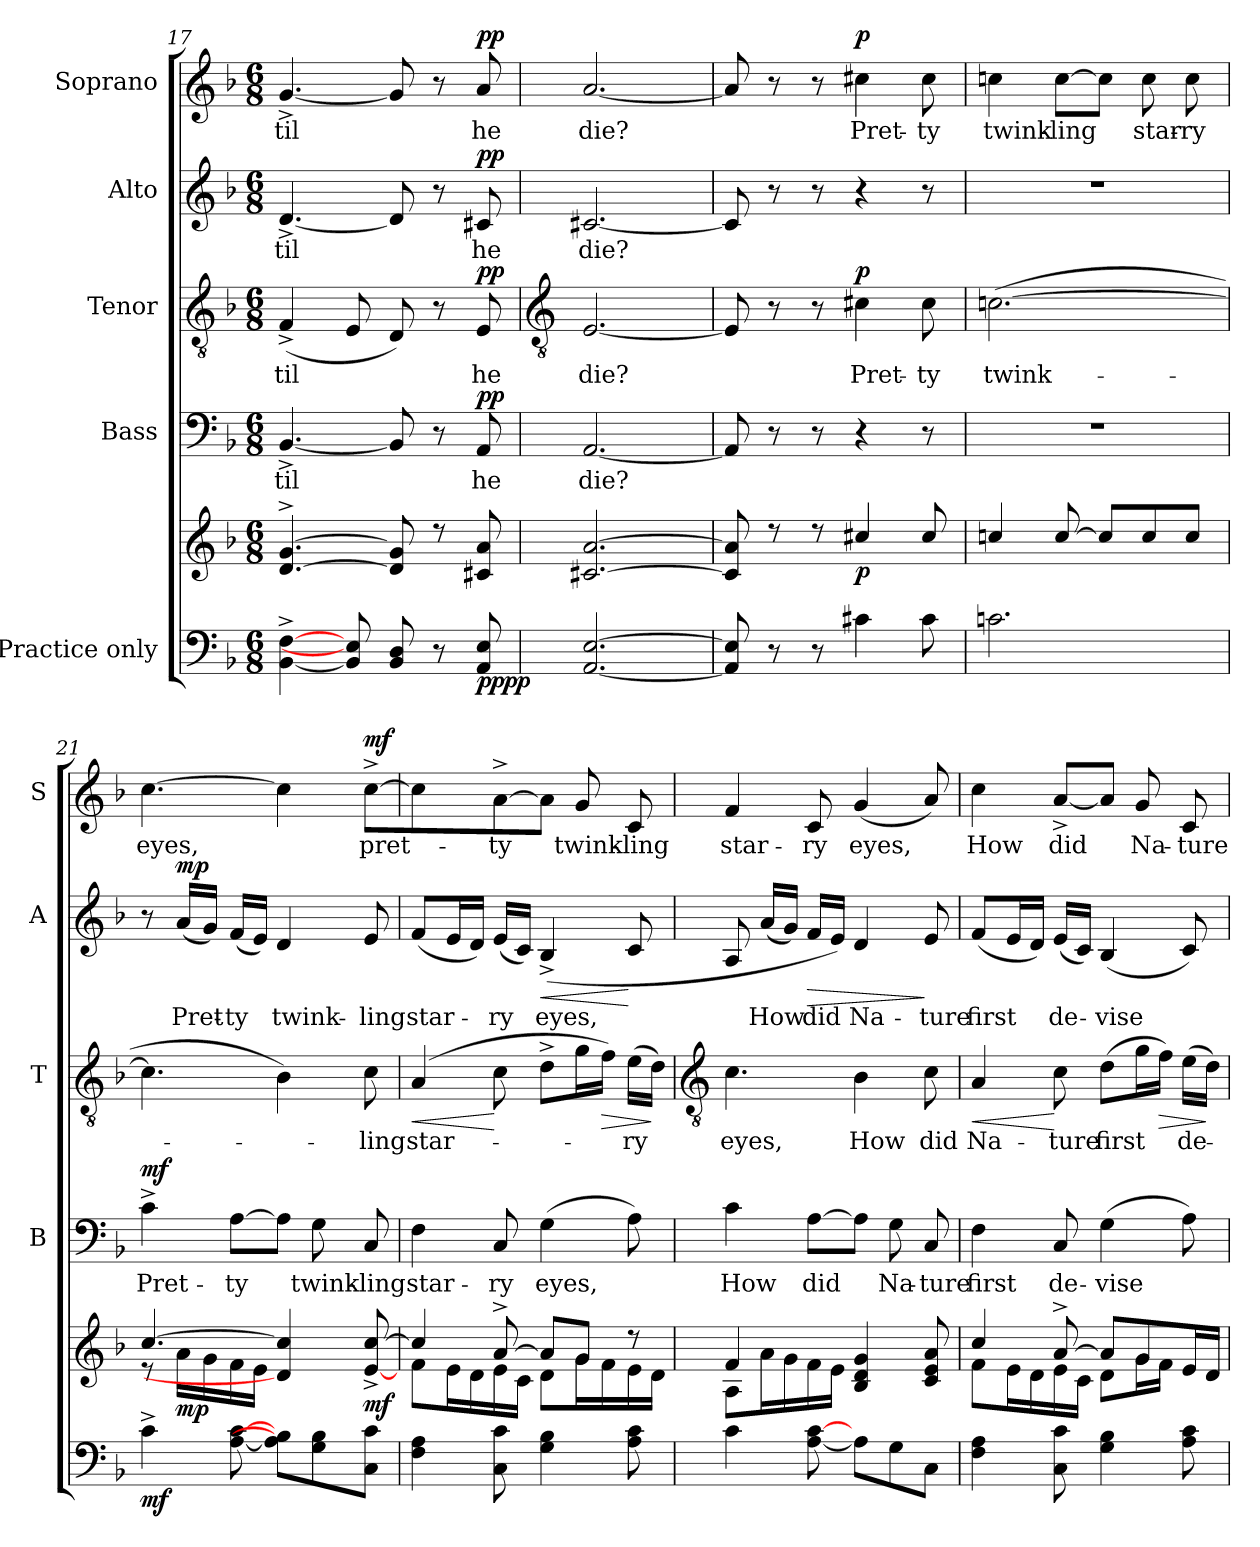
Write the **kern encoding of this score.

**kern	**kern	**dynam	**kern	**text	**dynam	**kern	**text	**dynam	**kern	**text	**dynam	**kern	**text	**dynam
*part5	*part5	*part5	*part4	*part4	*part4	*part3	*part3	*part3	*part2	*part2	*part2	*part1	*part1	*part1
*staff6	*staff5	*staff5/6	*staff4	*staff4	*staff4	*staff3	*staff3	*staff3	*staff2	*staff2	*staff2	*staff1	*staff1	*staff1
*I"Practice only	*	*	*I"Bass	*	*	*I"Tenor	*	*	*I"Alto	*	*	*I"Soprano	*	*
*	*	*	*I'B	*	*	*I'T	*	*	*I'A	*	*	*I'S	*	*
*clefF4	*clefG2	*	*clefF4	*	*	*clefGv2	*	*	*clefG2	*	*	*clefG2	*	*
*k[b-]	*k[b-]	*	*k[b-]	*	*	*k[b-]	*	*	*k[b-]	*	*	*k[b-]	*	*
*F:	*F:	*	*F:	*	*	*F:	*	*	*F:	*	*	*F:	*	*
*M6/8	*M6/8	*	*M6/8	*	*	*M6/8	*	*	*M6/8	*	*	*M6/8	*	*
=17	=17	=17	=17	=17	=17	=17	=17	=17	=17	=17	=17	=17	=17	=17
*	*^	*	*	*	*	*	*	*	*	*	*	*	*	*
!	!	!LO:N:vis=1	!	!	!LO:LY:b	!	!	!LO:LY:b	!	!	!LO:LY:b	!	!	!LO:LY:b	!
[4BB-^ [4F^	[4.d/^ [4.g/^	2.ryy	.	[4.BB-^	-til	.	(<4F^	-til	.	[4.d^	-til	.	[4.g^	-til	.
8BB-] 8E]	.	.	.	.	.	.	8E	.	.	.	.	.	.	.	.
8BB- 8D	8d/] 8g/]	.	.	8BB-]	.	.	8D)	.	.	8d]	.	.	8g]	.	.
8r	8r	.	.	8r	.	.	8r	.	.	8r	.	.	8r	.	.
!	!	!	!LO:DY:b=2	!	!LO:LY:b	!	!	!LO:LY:b	!	!	!LO:LY:b	!	!	!LO:LY:b	!
!	!	!	!LO:DY:n=1:b	!	!	!LO:DY:b	!	!	!LO:DY:b	!	!	!LO:DY:b	!	!	!LO:DY:b
8AA 8E	8c#X/ 8a/	.	pp pp	8AA	he	pp	8E	he	pp	8c#X	he	pp	8a	he	pp
!!LO:LB:g=z
=18	=18	=18	=18	=18	=18	=18	=18	=18	=18	=18	=18	=18	=18	=18	=18
*	*	*	*	*	*	*	*clefGv2	*	*	*	*	*	*	*	*
!	!	!LO:N:vis=1	!	!	!LO:LY:b	!	!	!LO:LY:b	!	!	!LO:LY:b	!	!	!LO:LY:b	!
[2.AA [2.E	[2.c#X/ [2.a/	2.ryy	.	[2.AA	die?	.	[2.E	die?	.	[2.c#X	die?	.	[2.a	die?	.
=19	=19	=19	=19	=19	=19	=19	=19	=19	=19	=19	=19	=19	=19	=19	=19
!	!	!LO:N:vis=1	!	!	!	!	!	!	!	!	!	!	!	!	!
8AA] 8E]	8c#/] 8a/]	2.ryy	.	8AA]	.	.	8E]	.	.	8c#]	.	.	8a]	.	.
8r	8r	.	.	8r	.	.	8r	.	.	8r	.	.	8r	.	.
8r	8r	.	.	8r	.	.	8r	.	.	8r	.	.	8r	.	.
!	!	!	!LO:DY:b	!	!	!	!	!LO:LY:b	!LO:DY:b	!	!	!	!	!LO:LY:b	!LO:DY:b
4c#X	4cc#X/	.	p	4r	.	.	4c#X	Pret-	p	4r	.	.	4cc#X	Pret-	p
!	!	!	!	!	!	!	!	!LO:LY:b	!	!	!	!	!	!LO:LY:b	!
8c#	8cc#/	.	.	8r	.	.	8c#	-ty	.	8r	.	.	8cc#	-ty	.
=20	=20	=20	=20	=20	=20	=20	=20	=20	=20	=20	=20	=20	=20	=20	=20
!	!	!LO:N:vis=1	!	!LO:N:vis=1	!	!	!	!LO:LY:b	!	!LO:N:vis=1	!	!	!	!LO:LY:b	!
2.cn	4ccn/	2.ryy	.	2.r	.	.	(>[2.cn	twink-	.	2.r	.	.	4ccn	twink-	.
!	!	!	!	!	!	!	!	!	!	!	!	!	!	!LO:LY:b	!
.	[8cc/	.	.	.	.	.	.	.	.	.	.	.	[8ccL	-ling	.
.	8cc/L]	.	.	.	.	.	.	.	.	.	.	.	8ccJ]	.	.
!	!	!	!	!	!	!	!	!	!	!	!	!	!	!LO:LY:b	!
.	8cc/	.	.	.	.	.	.	.	.	.	.	.	8cc	star-	.
!	!	!	!	!	!	!	!	!	!	!	!	!	!	!LO:LY:b	!
.	8cc/J	.	.	.	.	.	.	.	.	.	.	.	8cc	-ry	.
=21	=21	=21	=21	=21	=21	=21	=21	=21	=21	=21	=21	=21	=21	=21	=21
!	!	!	!LO:DY:b=2	!	!LO:LY:b	!LO:DY:b	!	!	!	!	!	!	!	!LO:LY:b	!
4c^	[4.cc/	8r	mf	4c^	Pret-	mf	4.c]	.	.	8r	.	.	[4.cc	eyes,	.
!	!	!	!LO:DY:b	!	!	!	!	!	!	!	!LO:LY:b	!LO:DY:b	!	!	!
.	.	16a\LL	mp	.	.	.	.	.	.	(<16aLL	Pret-	mp	.	.	.
.	.	16g\	.	.	.	.	.	.	.	16gJJ)	.	.	.	.	.
!	!	!	!	!	!LO:LY:b	!	!	!	!	!	!LO:LY:b	!	!	!	!
[8A [8c	.	16f\	.	[8AL	-ty	.	.	.	.	(<16fLL	ty	.	.	.	.
.	.	16e\JJ	.	.	.	.	.	.	.	16eJJ)	.	.	.	.	.
!	!	!	!	!	!	!	!	!	!	!	!LO:LY:b	!	!	!	!
8A] 8B-]L	4d/] 4cc/]	4.ryy	.	8AJ]	.	.	4B-)	.	.	4d	twink-	.	4cc]	.	.
!	!	!	!	!	!LO:LY:b	!	!	!	!	!	!	!	!	!	!
8G 8B-	.	.	.	8G	twink-	.	.	.	.	.	.	.	.	.	.
!	!	!	!LO:DY:b	!	!LO:LY:b	!	!	!LO:LY:b	!	!	!LO:LY:b	!	!	!LO:LY:b	!LO:DY:b
8C 8cJ	[8e/^ [8cc/^	.	mf	8C	-ling	.	8c	ling	.	8e	-ling	.	[8cc^L	pret-	mf
=22	=22	=22	=22	=22	=22	=22	=22	=22	=22	=22	=22	=22	=22	=22	=22
!	!	!	!	!	!LO:LY:b	!	!	!LO:LY:b	!LO:HP:b	!	!LO:LY:b	!	!	!	!
4F 4A	4cc/]	8f\L	.	4F	star-	.	(>4A	star-	<	(<8fL	star-	.	4cc]	.	.
.	.	16e\L	.	.	.	.	.	.	.	16eL	.	.	.	.	.
.	.	16d\	.	.	.	.	.	.	.	16dJJ)	.	.	.	.	.
!	!	!	!	!	!LO:LY:b	!	!	!	!	!	!LO:LY:b	!	!	!LO:LY:b	!
8C 8c	[8a^/	16e\	.	8C	-ry	.	8c	.	[	(<16eLL	ry	.	[8a^	ty	.
.	.	16c\JJ	.	.	.	.	.	.	.	16cJJ)	.	.	.	.	.
!	!	!	!	!	!LO:LY:b	!	!	!	!	!	!LO:LY:b	!LO:HP:b	!	!	!
4G 4B-	8a/L]	8d\L	.	(>4G	eyes,	.	8d^L	.	.	(<4B-^	eyes,	<	8aJ]	.	.
!	!	!	!	!	!	!	!	!	!	!	!	!	!	!LO:LY:b	!
.	8g/J	16g\L	.	.	.	.	16gL	.	.	.	.	.	8g	twink-	.
!	!	!	!	!	!	!	!	!	!LO:HP:b	!	!	!	!	!	!
.	.	16f\	.	.	.	.	16fJJ)	.	>	.	.	.	.	.	.
!	!	!	!	!	!	!	!	!LO:LY:b	!	!	!	!	!	!LO:LY:b	!
8A 8c	8r	16e\	.	8A)	.	.	(>16eLL	ry	.	8c	.	[	8c	-ling	.
.	.	16d\JJ	.	.	.	.	16dJJ)	.	]	.	.	.	.	.	.
!!LO:LB:g=z
=23	=23	=23	=23	=23	=23	=23	=23	=23	=23	=23	=23	=23	=23	=23	=23
*	*	*	*	*	*	*	*clefGv2	*	*	*	*	*	*	*	*
!	!	!	!	!	!LO:LY:b	!	!	!LO:LY:b	!	!	!	!	!	!LO:LY:b	!
4c	4f/	8A\L	.	4c	How	.	4.c	eyes,	.	8A	.	.	4f	star-	.
!	!	!	!	!	!	!	!	!	!	!	!LO:LY:b	!	!	!	!
.	.	16a\L	.	.	.	.	.	.	.	(<16aLL	How	.	.	.	.
.	.	16g\	.	.	.	.	.	.	.	16gJJ)	.	.	.	.	.
!	!	!	!	!	!LO:LY:b	!	!	!	!	!	!LO:LY:b	!LO:HP:b	!	!LO:LY:b	!
[8A [8c	8ryy	16f\	.	[8AL	did	.	.	.	.	16fLL	did	>	8c	-ry	.
.	.	16e\JJ	.	.	.	.	.	.	.	16eJJ)	.	.	.	.	.
!	!	!	!	!	!	!	!	!LO:LY:b	!	!	!LO:LY:b	!	!	!LO:LY:b	!
8AL]	4B-/ 4d/ 4g/	4.ryy	.	8AJ]	.	.	4B-	How	.	4d	Na-	.	(<4g	eyes,	.
!	!	!	!	!	!LO:LY:b	!	!	!	!	!	!	!	!	!	!
8G	.	.	.	8G	Na-	.	.	.	.	.	.	.	.	.	.
!	!	!	!	!	!LO:LY:b	!	!	!LO:LY:b	!	!	!LO:LY:b	!	!	!	!
8CJ	8c/ 8e/ 8a/	.	.	8C	-ture	.	8c	did	.	8e	-ture	]	8a)	.	.
=24	=24	=24	=24	=24	=24	=24	=24	=24	=24	=24	=24	=24	=24	=24	=24
!	!	!	!	!	!LO:LY:b	!	!	!LO:LY:b	!LO:HP:b	!	!LO:LY:b	!	!	!LO:LY:b	!
4F 4A	4cc/	8f\L	.	4F	first	.	4A	Na-	<	(<8fL	first	.	4cc	How	.
.	.	16e\L	.	.	.	.	.	.	.	16eL	.	.	.	.	.
.	.	16d\	.	.	.	.	.	.	.	16dJJ)	.	.	.	.	.
!	!	!	!	!	!LO:LY:b	!	!	!LO:LY:b	!	!	!LO:LY:b	!	!	!LO:LY:b	!
8C 8c	[8a^/	16e\	.	8C	de-	.	8c	-ture	[	(<16eLL	de-	.	[8a^L	did	.
.	.	16c\JJ	.	.	.	.	.	.	.	16cJJ)	.	.	.	.	.
!	!	!	!	!	!LO:LY:b	!	!	!LO:LY:b	!	!	!LO:LY:b	!	!	!	!
4G 4B-	8a/L]	8d\L	.	(>4G	-vise	.	(>8dL	first	.	(<4B-	vise	.	8aJ]	.	.
!	!	!	!	!	!	!	!	!	!	!	!	!	!	!LO:LY:b	!
.	8g/	16g\L	.	.	.	.	16gL	.	.	.	.	.	8g	Na-	.
!	!	!	!	!	!	!	!	!	!LO:HP:b	!	!	!	!	!	!
.	.	16f\JJ	.	.	.	.	16fJJ)	.	>	.	.	.	.	.	.
!	!	!	!	!	!	!	!	!LO:LY:b	!	!	!	!	!	!LO:LY:b	!
8A 8c	16e/L	8ryy	.	8A)	.	.	(>16eLL	de-	.	8c)	.	.	8c	-ture	.
.	16d/JJ	.	.	.	.	.	16dJJ)	.	]	.	.	.	.	.	.
*	*v	*v	*	*	*	*	*	*	*	*	*	*	*	*	*
=	=	=	=	=	=	=	=	=	=	=	=	=	=	=
*-	*-	*-	*-	*-	*-	*-	*-	*-	*-	*-	*-	*-	*-	*-
